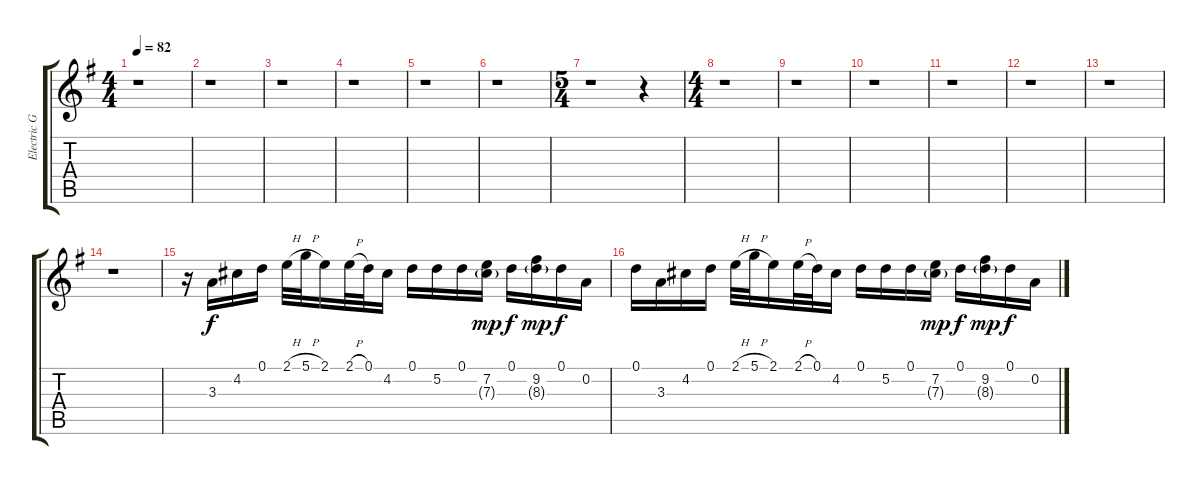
\track ("Electric Guitar 3" "Electric G") {instrument electricguitarclean}
\staff {score tabs}
\tuning (D4 A3 Gb3 D3 A2 D2) {hide}
\ts (4 4)
\tempo 82
\clef g2
\ks g
r.1{dy f} |
r.1 |
r.1 |
r.1 |
r.1 |
r.1 |
\ts (5 4)
r.1 r.4 |
\ts (4 4)
r.1 |
r.1 |
r.1 |
r.1 |
r.1 |
r.1 |
r.1 |
r.16 3.3.16 4.2.16 0.1.16 2.1{h}.32 5.1{h}.32 2.1.16 2.1{h}.32 0.1.32 4.2.16 0.1.16 5.2.16 0.1.16 (7.2 7.3{g}).16{dy mp} 0.1.16{dy f} (9.2 8.3{g}).16{dy mp} 0.1.16{dy f} 0.2.16 |
0.1.16 3.3.16 4.2.16 0.1.16 2.1{h}.32 5.1{h}.32 2.1.16 2.1{h}.32 0.1.32 4.2.16 0.1.16 5.2.16 0.1.16 (7.2 7.3{g}).16{dy mp} 0.1.16{dy f} (9.2 8.3{g}).16{dy mp} 0.1.16{dy f} 0.2.16
